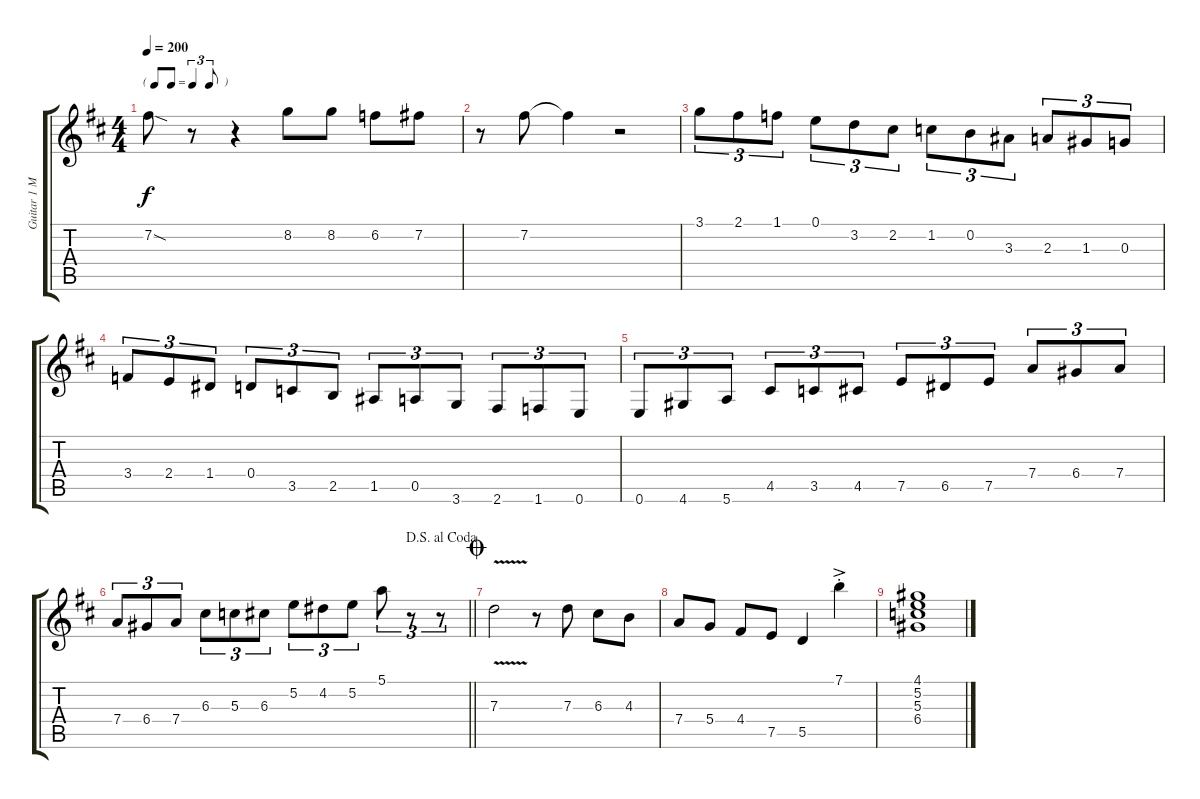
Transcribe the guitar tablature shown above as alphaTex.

\track ("Guitar 1 Melody" "Guitar 1 M") {instrument acousticguitarsteel}
\staff {score tabs}
\tuning (E4 B3 G3 D3 A2 E2) {hide}
\ts (4 4)
\tf triplet8th
\tempo 200
\clef g2
\ks d
7.2{sod t}.8{dy f} r.8 r.4 8.2.8 8.2.8 6.2.8 7.2.8 |
r.8 7.2.8 7.2{t}.4 r.2 |
3.1.8{tu (3 2)} 2.1.8{tu (3 2)} 1.1.8{tu (3 2)} 0.1.8{tu (3 2)} 3.2.8{tu (3 2)} 2.2.8{tu (3 2)} 1.2.8{tu (3 2)} 0.2.8{tu (3 2)} 3.3.8{tu (3 2)} 2.3.8{tu (3 2)} 1.3.8{tu (3 2)} 0.3.8{tu (3 2)} |
3.4.8{tu (3 2)} 2.4.8{tu (3 2)} 1.4.8{tu (3 2)} 0.4.8{tu (3 2)} 3.5.8{tu (3 2)} 2.5.8{tu (3 2)} 1.5.8{tu (3 2)} 0.5.8{tu (3 2)} 3.6.8{tu (3 2)} 2.6.8{tu (3 2)} 1.6.8{tu (3 2)} 0.6.8{tu (3 2)} |
0.6.8{tu (3 2)} 4.6.8{tu (3 2)} 5.6.8{tu (3 2)} 4.5.8{tu (3 2)} 3.5.8{tu (3 2)} 4.5.8{tu (3 2)} 7.5.8{tu (3 2)} 6.5.8{tu (3 2)} 7.5.8{tu (3 2)} 7.4.8{tu (3 2)} 6.4.8{tu (3 2)} 7.4.8{tu (3 2)} |
\jump dalsegnoalcoda
\barLineRight lightlight
7.4.8{tu (3 2)} 6.4.8{tu (3 2)} 7.4.8{tu (3 2)} 6.3.8{tu (3 2)} 5.3.8{tu (3 2)} 6.3.8{tu (3 2)} 5.2.8{tu (3 2)} 4.2.8{tu (3 2)} 5.2.8{tu (3 2)} 5.1.8{tu (3 2)} r.8{tu (3 2)} r.8{tu (3 2)} |
\jump coda
7.3{v}.2 r.8 7.3.8 6.3.8 4.3.8 |
7.4.8 5.4.8 4.4.8 7.5.8 5.5.4 7.1{ac st}.4 |
(4.1 5.2 5.3 6.4).1
